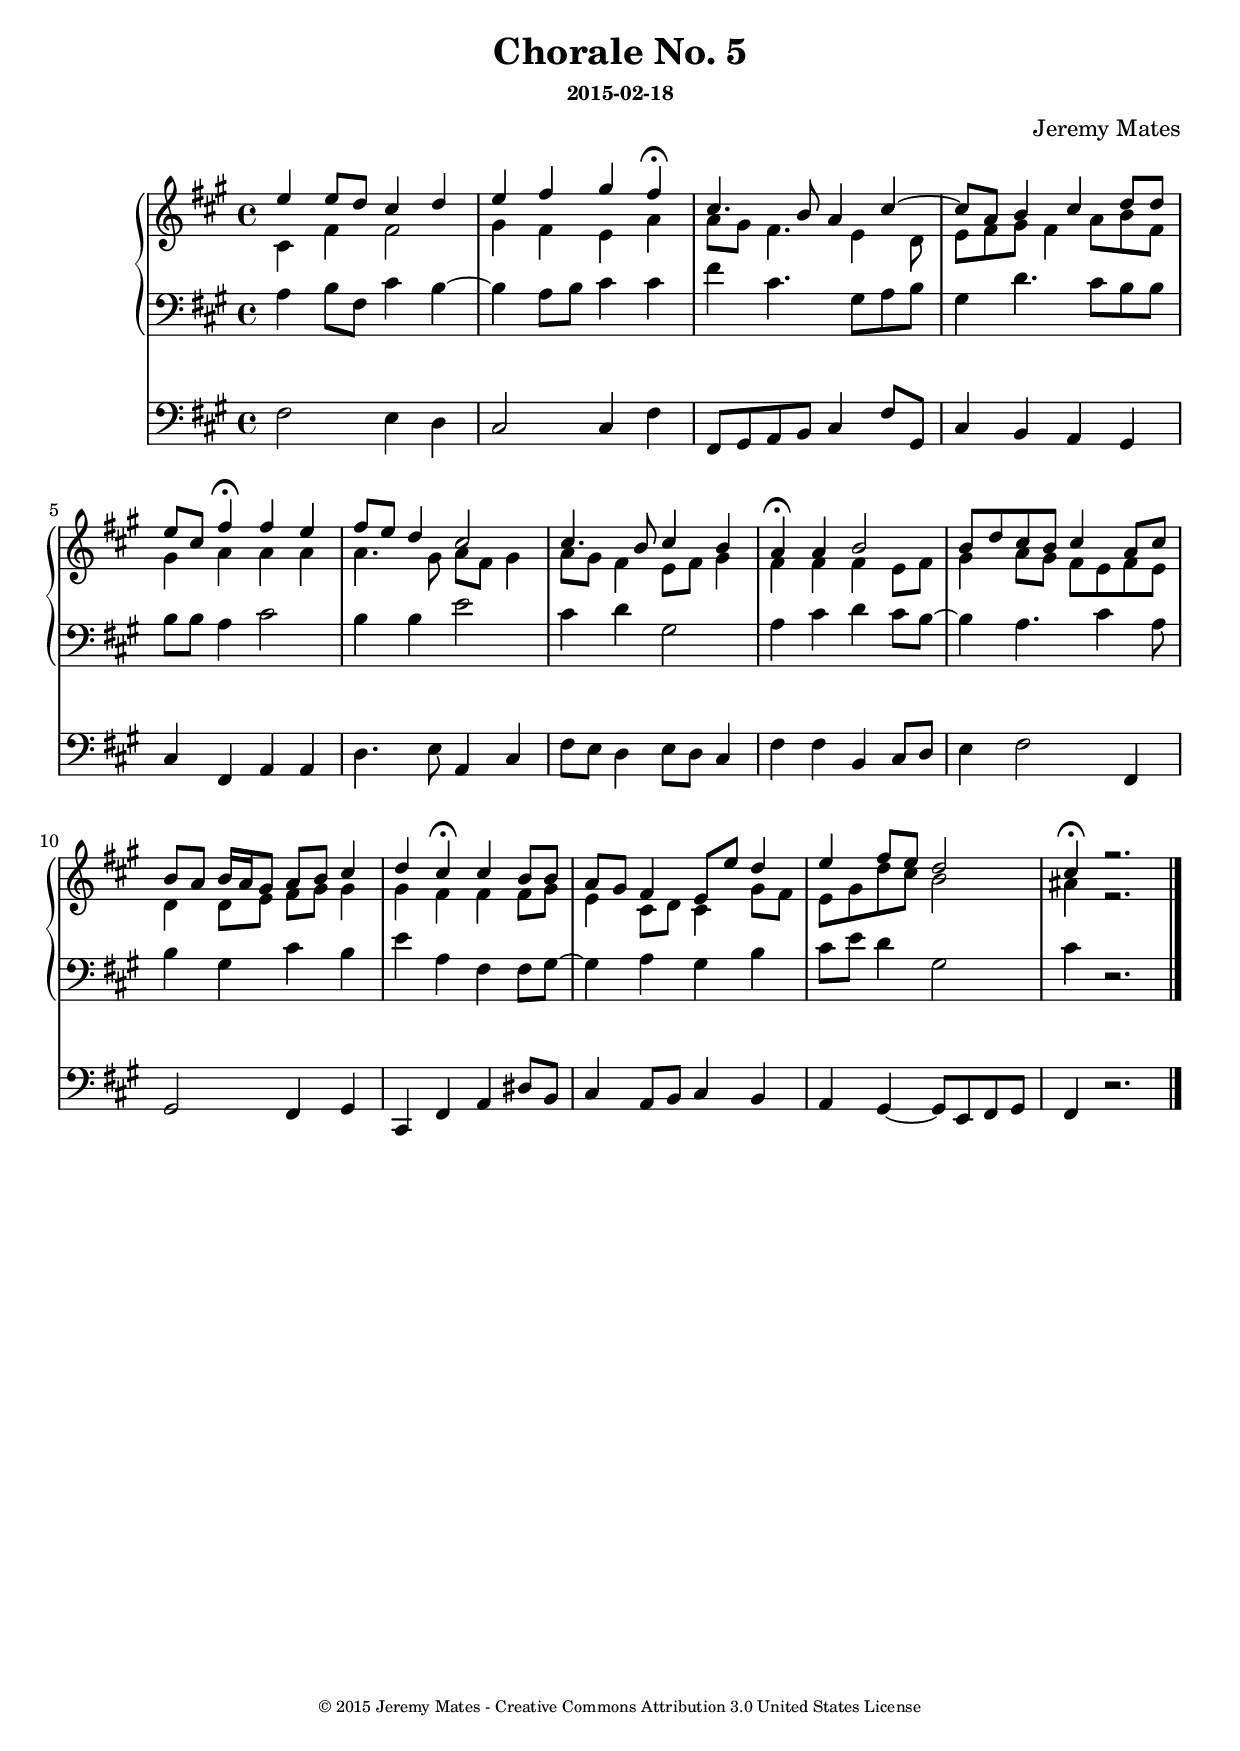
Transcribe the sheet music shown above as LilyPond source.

%%%%%%%%%%%%%%%%%%%%%%%%%%%%%%%%%%%%%%%%%%%%%%%%%%%%%%%%%%%%%%%%%%%%%%%%%%%%%%
%
% LilyPond engraving system - http://www.lilypond.org/
%
% timidity --config-file=organ.cfg

\version  "2.18.2"
\include  "articulate.ly"
\language "deutsch"

\header {
  title       = "Chorale No. 5"
  composer    = "Jeremy Mates"
  subsubtitle = "2015-02-18"
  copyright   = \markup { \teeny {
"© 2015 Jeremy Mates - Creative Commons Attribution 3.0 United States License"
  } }
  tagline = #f
}

tempoandetc = {
  \set Score.tempoHideNote = ##t
  \accidentalStyle "neo-modern"
  \time 4/4
  \tempo 4=60
  \key fis \minor
}

%
%%%%%%%%%%%%%%%%%%%%%%%%%%%%%%%%%%%%%%%%%%%%%%%%%%%%%%%%%%%%%%%%%%%%%%%%%%%%%%
%

sopa = \relative b' {
  e4 e8 d cis4 d
  e4 fis gis \tempo 4=32 fis\fermata \tempo 4=60
  cis4. h8 a4 cis4~
  cis8 a h4 cis d8 d
}

sopb = \relative b' {
  e8 cis \tempo 4=33 fis4\fermata \tempo 4=60 fis4 e
  fis8 e d4 cis2
  cis4. h8 cis4 h
  \tempo 4=31 a4\fermata \tempo 4=60 a4 h2
}

sopc = \relative b' {
  h8 d cis h cis4 a8 cis
  h8 a h16 a gis8 a h cis4
  d4 \tempo 4=34 cis4\fermata \tempo 4=60 cis4 h8 h
  a8 gis fis4 e8 e' d4

  e4 fis8 e d2
  \tempo 4=22 cis4\fermata \tempo 4=60 r2.
}

altoa = \relative f' {
  cis4 fis fis2
  gis4 fis e a4
  a8 gis fis4. e4 d8
  e8 fis gis fis4 a8 h8 fis
}

altob = \relative a' {
  gis4 a4 a a
  a4. gis8 a8 fis gis4
  a8 gis fis4 e8 fis gis4
  fis4 fis fis e8 fis
}

altoc = \relative e' {
  gis4 a8 gis fis e fis e
  d4 d8 e fis gis gis4
  gis4 fis fis fis8 gis
  e4 cis8 d cis4  gis'8 fis

  e8 gis d'8 cis h2
  ais4 r2.
}

tenora = \relative a {
  a4 h8 fis cis'4 h~
  h4 a8 h cis4 cis
  fis4 cis4. gis8 a8 h
  gis4 d'4. cis8 h8 h
}

tenorb = \relative a {
  h8 h a4 cis2
  h4 h e2
  cis4 d gis,2
  a4 cis d cis8 h~
}

tenorc = \relative a {
  h4 a4. cis4 a8
  h4 gis cis h
  e4 a, fis fis8 gis~
  gis4 a4 gis h

  cis8 e d4 gis,2
  cis4 r2.
}

bassa = \relative f {
  fis2 e4 d
  cis2 cis4 fis
  fis,8 gis a h cis4 fis8 gis,
  cis4 h a gis
}

bassb = \relative f {
  cis4 fis, a a
  d4. e8 a,4 cis
  fis8 e d4 e8 d cis4
  fis4 fis4 h, cis8 d
}

bassc = \relative f {
  e4 fis2 fis,4
  gis2 fis4 gis4
  cis,4 fis a dis8 h
  cis4 a8 h cis4 h4

  a4 gis4~ gis8 e fis gis
  fis4 r2.
}

%
%%%%%%%%%%%%%%%%%%%%%%%%%%%%%%%%%%%%%%%%%%%%%%%%%%%%%%%%%%%%%%%%%%%%%%%%%%%%%%
%
% MIDI

msop = \new Voice { \voiceOne
  \tempoandetc 
  \sopa \sopb
  \sopc
}

malto = \new Voice { \voiceTwo
  \tempoandetc 
  \altoa \altob
  \altoc
}

mtenor = {
  \tempoandetc 
  \tenora \tenorb
  \tenorc
}

mbass = {
  \tempoandetc 
  \bassa \bassb
  \bassc
}

%
%%%%%%%%%%%%%%%%%%%%%%%%%%%%%%%%%%%%%%%%%%%%%%%%%%%%%%%%%%%%%%%%%%%%%%%%%%%%%%
%
% SCORE

ssop = \new Voice {
  \tempoandetc 
  \voiceOne
  \sopa
  \sopb
  \sopc
  \bar "|."
}

salto = \new Voice {
  \tempoandetc 
  \voiceTwo
  \altoa
  \altob
  \altoc
  \bar "|."
}

stenor = {
  \tempoandetc 
  \clef bass
  \tenora
  \tenorb
  \tenorc
  \bar "|."
}

sbass = {
  \tempoandetc 
  \bassa
  \bassb
  \bassc
  \bar "|."
}

upper = {
  \clef treble
  \set Staff.printPartCombineTexts = ##f
  \partcombine \ssop \salto
}

lower = {
  \clef treble
  \stenor
}

%
%%%%%%%%%%%%%%%%%%%%%%%%%%%%%%%%%%%%%%%%%%%%%%%%%%%%%%%%%%%%%%%%%%%%%%%%%%%%%%
%

thescore = {
 <<
  \new PianoStaff << \new Staff \upper \new Staff \lower >>
  \new Staff << \clef bass \sbass >>
 >>
}

themidi = {
 <<
  \set Score.midiChannelMapping = #'staff
  \new Staff = "soprano" <<
%   \set Staff.midiInstrument = #"electric piano 1"
    \msop
  >>
  \new Staff = "alto" <<
%   \set Staff.midiInstrument = #"electric piano 1"
    \malto
  >>
  \new Staff = "tenor" <<
%   \set Staff.midiInstrument = #"electric piano 1"
    \mtenor
  >>
  \new Staff = "bass" <<
%   \set Staff.midiInstrument = #"electric piano 1"
    \mbass
  >>
 >>
}

\score {
  \thescore
  \layout { }
}

\score {
  \articulate { \themidi }
% \themidi
  \midi { }
}

%
%%%%%%%%%%%%%%%%%%%%%%%%%%%%%%%%%%%%%%%%%%%%%%%%%%%%%%%%%%%%%%%%%%%%%%%%%%%%%%
